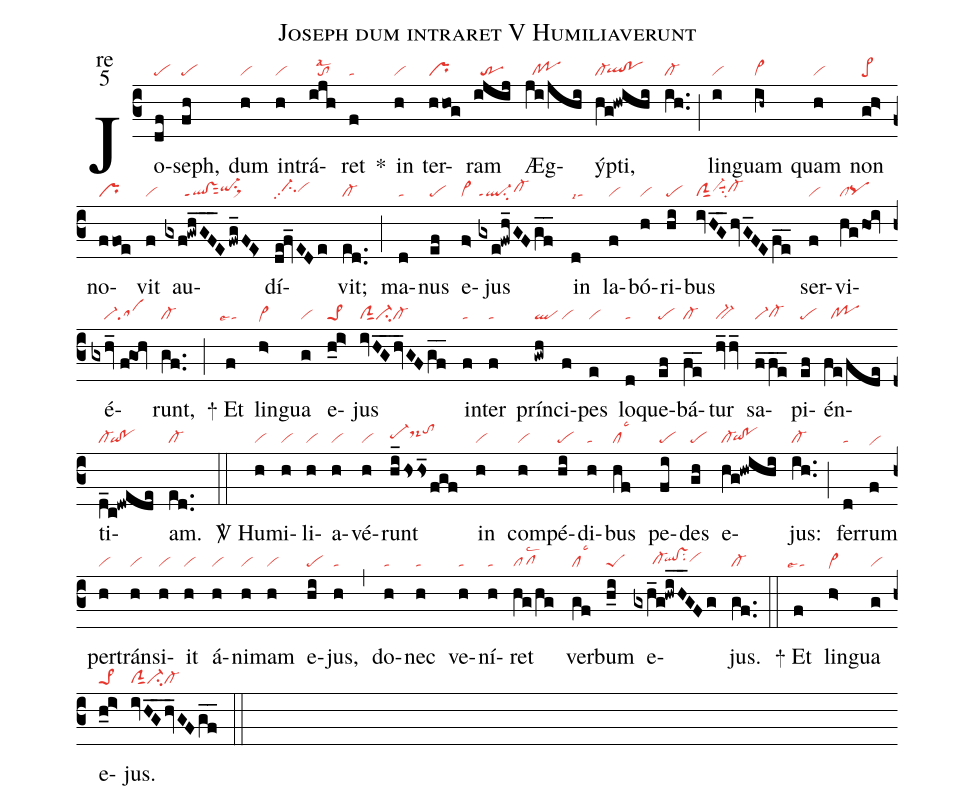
name:Joseph dum intraret V Humiliaverunt;
office-part:re;
mode:5;
nabc-lines:1;
%%
(c3) Jo(df|pe)seph,(fh|pe) dum(h|vi) in(h|vi)trá(ijh|//tolsal2)ret(f|ta) <sp>*</sp>() in(h|vi) ter(hhog|pr)ram(ijij|//tr) Æg(ji/jhi|//cl!po)ýpti,(hg!hwihi|cl-`qlhg!pohg) (ih..|cl-) (;) lin(i|vi)guam(ih~|vi>) quam(h|vi) non(gh>|pe>) no(ffoe|pr)vit(f|vi) au(gxf!gwhGF___E/fwg_FE>|//////ql!vsppt1sut2qi-hhsu1sux1)dí(de!fv_EDe|//ci-hhpp2vihh)vit;(ed..|cl-) (;) ma(d|ta)nus(ef|pe) e(f>|vi>)jus(gxe!fwh_GFgf__|ql-ppt1su2cl-hh) in(d|talsi7) la(f|vi)bó(h|vi)ri(hi|pe)bus(ivHG__hvG_FEfe__|clSsut1vi-hhsuu1su2cl-hh) ser(f|vi)vi(hg/hoi|clpqhg)é(gxhv_//f@goh|////vi-sa)runt,(gf..|cl-) (;)
<sp>+</sp> Et(f|``talse4) lin(h>|vi>he)gua(g|vi) e(h_i>|pe>1)jus(ivHG__hv_GFgf__|clSsut1ci-cl-) in(f|ta)ter(f|ta) prín(gwh|ql)ci(f|vi)pes(e|vi) lo(d|ta)que(ef|pe)bá(fe__|cl-)tur(hv_hv_|bv-) sa(f_fe__|vi-cl-hg)pi(ef|pe)én(fe/fde|//cl!po)ti(d_c!dwede|cl-`qi!po)am.(ed..|cl-) (::)

<sp>V/</sp> Hu(h|vi)mi(h|vi)li(h|vi)a(h|vi)vé(h|vi)runt(hi_/hshs_fgf|pe-hhds-hitohj) in(h|vi) com(h|vi)pé(hi|pe)di(h|ta)bus(hf|cllsc3) pe(fi|pe)des(gh|pe) e(hg!hwihi|cl-`qihg!pohg)jus:(ih..|cl-) (;) fer(d|ta)rum(f|vihe) per(h|vi)trán(h|vi)si(h|vi)it(h|vi) á(h|vi)ni(h|vi)mam(h|vi) e(hi|pe)jus,(h|ta) (,) do(h|ta)nec(h|ta) ve(h|ta)ní(h|ta)ret(hg/hg|pflsc2) ver(gf|cllsc3)bum(h_i|peS) e(gxh_g!hwiH__GFg|//////cl-hg`qlhh!vshhsu2vihh)jus.(gf..|cl-) (::)
<sp>+</sp> Et(f|``talse4) lin(h>|vi>he)gua(g|vi) e(h_i>|pe>1)jus.(ivHG__hv_GFgf__|clSsut1ci-cl-) (::)
